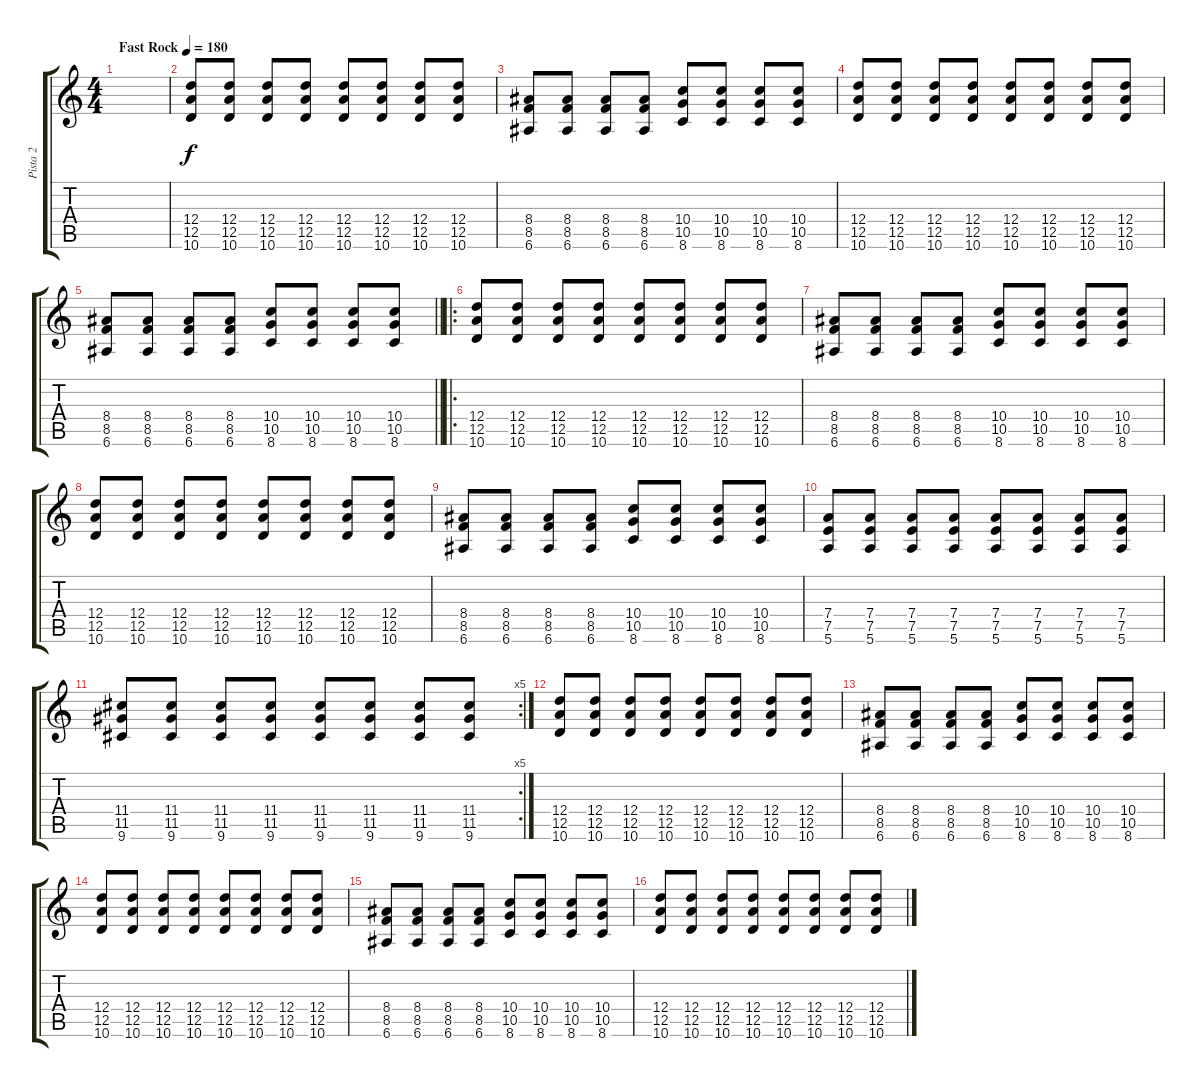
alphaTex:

\track ("Pista 2" "Pista 2") {instrument distortionguitar}
\staff {score tabs}
\tuning (E4 B3 G3 D3 A2 E2) {hide}
\ts (4 4)
\tempo (180 "Fast Rock")
\clef g2
\ks c
|
(12.4 12.5 10.6).8 (12.4 12.5 10.6).8 (12.4 12.5 10.6).8 (12.4 12.5 10.6).8 (12.4 12.5 10.6).8 (12.4 12.5 10.6).8 (12.4 12.5 10.6).8 (12.4 12.5 10.6).8 |
(8.4 8.5 6.6).8 (8.4 8.5 6.6).8 (8.4 8.5 6.6).8 (8.4 8.5 6.6).8 (10.4 10.5 8.6).8 (10.4 10.5 8.6).8 (10.4 10.5 8.6).8 (10.4 10.5 8.6).8 |
(12.4 12.5 10.6).8 (12.4 12.5 10.6).8 (12.4 12.5 10.6).8 (12.4 12.5 10.6).8 (12.4 12.5 10.6).8 (12.4 12.5 10.6).8 (12.4 12.5 10.6).8 (12.4 12.5 10.6).8 |
\barLineRight lightlight
(8.4 8.5 6.6).8 (8.4 8.5 6.6).8 (8.4 8.5 6.6).8 (8.4 8.5 6.6).8 (10.4 10.5 8.6).8 (10.4 10.5 8.6).8 (10.4 10.5 8.6).8 (10.4 10.5 8.6).8 |
\ro
(12.4 12.5 10.6).8 (12.4 12.5 10.6).8 (12.4 12.5 10.6).8 (12.4 12.5 10.6).8 (12.4 12.5 10.6).8 (12.4 12.5 10.6).8 (12.4 12.5 10.6).8 (12.4 12.5 10.6).8 |
(8.4 8.5 6.6).8 (8.4 8.5 6.6).8 (8.4 8.5 6.6).8 (8.4 8.5 6.6).8 (10.4 10.5 8.6).8 (10.4 10.5 8.6).8 (10.4 10.5 8.6).8 (10.4 10.5 8.6).8 |
(12.4 12.5 10.6).8 (12.4 12.5 10.6).8 (12.4 12.5 10.6).8 (12.4 12.5 10.6).8 (12.4 12.5 10.6).8 (12.4 12.5 10.6).8 (12.4 12.5 10.6).8 (12.4 12.5 10.6).8 |
(8.4 8.5 6.6).8 (8.4 8.5 6.6).8 (8.4 8.5 6.6).8 (8.4 8.5 6.6).8 (10.4 10.5 8.6).8 (10.4 10.5 8.6).8 (10.4 10.5 8.6).8 (10.4 10.5 8.6).8 |
(7.4 7.5 5.6).8 (7.4 7.5 5.6).8 (7.4 7.5 5.6).8 (7.4 7.5 5.6).8 (7.4 7.5 5.6).8 (7.4 7.5 5.6).8 (7.4 7.5 5.6).8 (7.4 7.5 5.6).8 |
\rc 5
(11.4 11.5 9.6).8 (11.4 11.5 9.6).8 (11.4 11.5 9.6).8 (11.4 11.5 9.6).8 (11.4 11.5 9.6).8 (11.4 11.5 9.6).8 (11.4 11.5 9.6).8 (11.4 11.5 9.6).8 |
(12.4 12.5 10.6).8 (12.4 12.5 10.6).8 (12.4 12.5 10.6).8 (12.4 12.5 10.6).8 (12.4 12.5 10.6).8 (12.4 12.5 10.6).8 (12.4 12.5 10.6).8 (12.4 12.5 10.6).8 |
(8.4 8.5 6.6).8 (8.4 8.5 6.6).8 (8.4 8.5 6.6).8 (8.4 8.5 6.6).8 (10.4 10.5 8.6).8 (10.4 10.5 8.6).8 (10.4 10.5 8.6).8 (10.4 10.5 8.6).8 |
(12.4 12.5 10.6).8 (12.4 12.5 10.6).8 (12.4 12.5 10.6).8 (12.4 12.5 10.6).8 (12.4 12.5 10.6).8 (12.4 12.5 10.6).8 (12.4 12.5 10.6).8 (12.4 12.5 10.6).8 |
(8.4 8.5 6.6).8 (8.4 8.5 6.6).8 (8.4 8.5 6.6).8 (8.4 8.5 6.6).8 (10.4 10.5 8.6).8 (10.4 10.5 8.6).8 (10.4 10.5 8.6).8 (10.4 10.5 8.6).8 |
(12.4 12.5 10.6).8 (12.4 12.5 10.6).8 (12.4 12.5 10.6).8 (12.4 12.5 10.6).8 (12.4 12.5 10.6).8 (12.4 12.5 10.6).8 (12.4 12.5 10.6).8 (12.4 12.5 10.6).8
